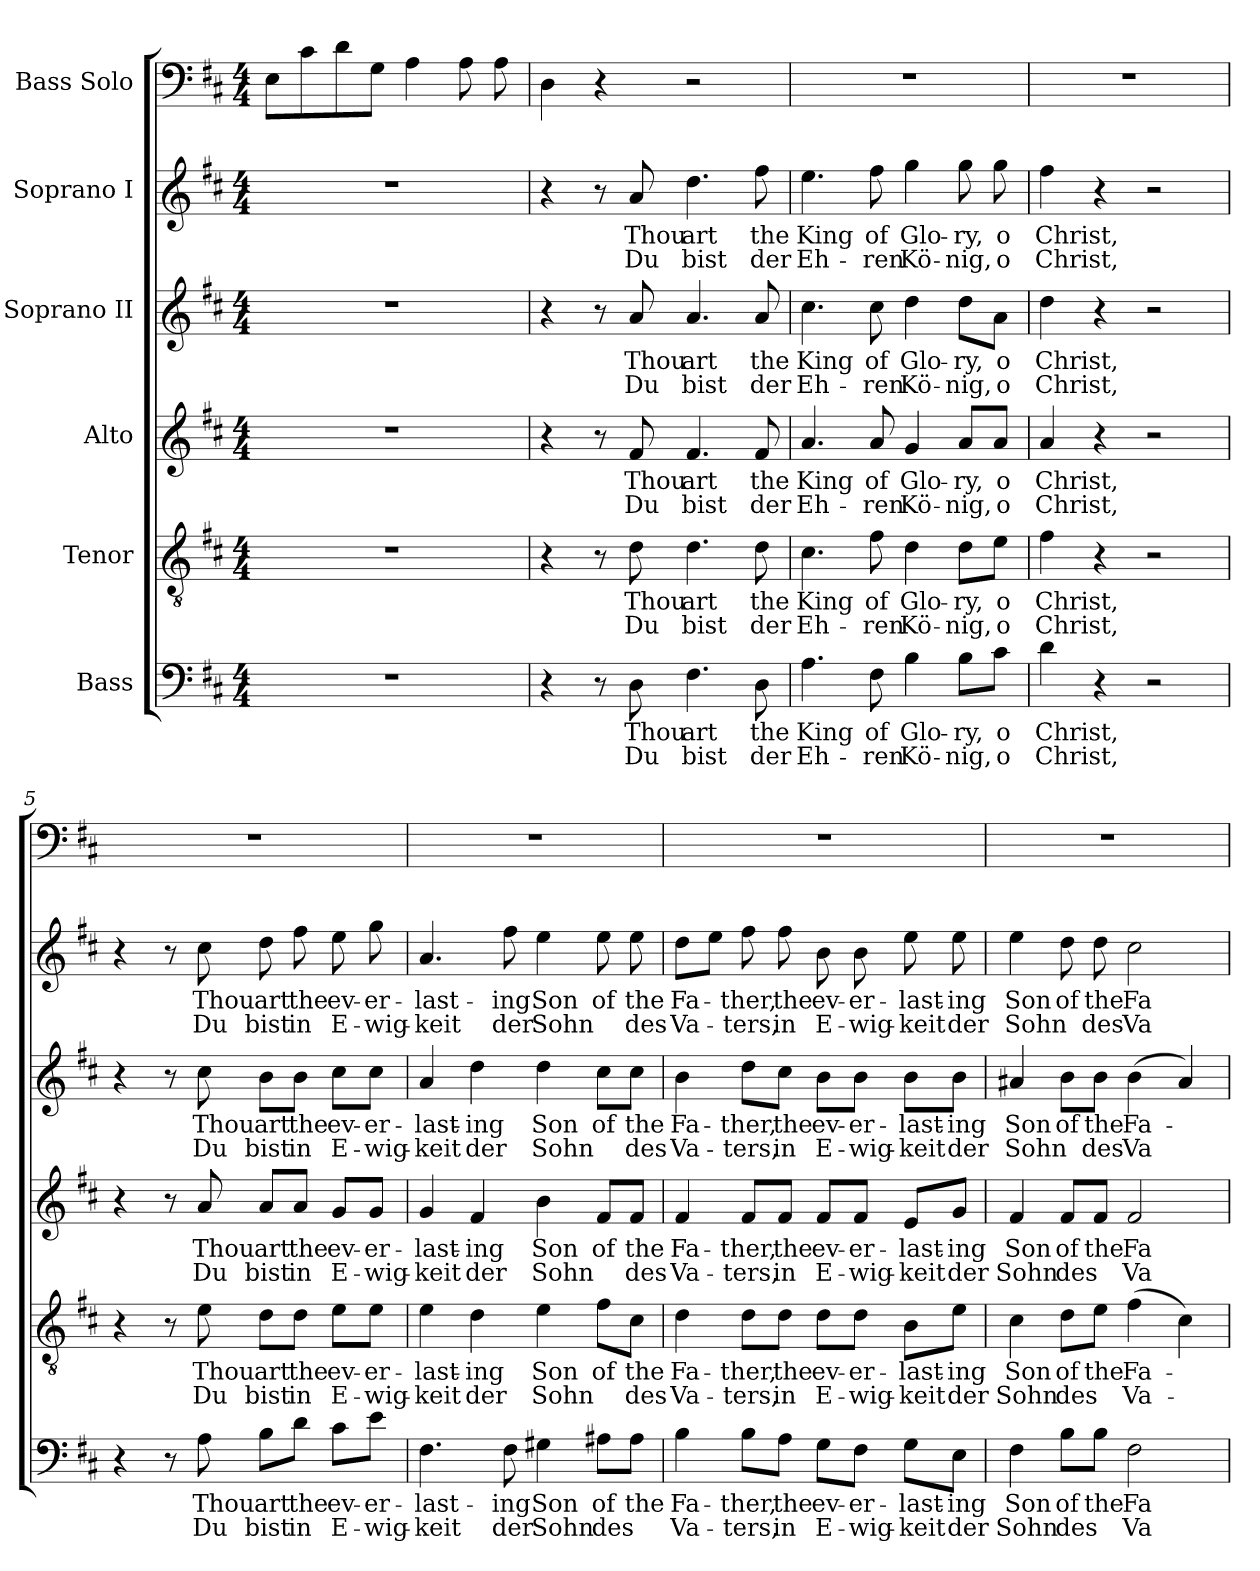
**kern	**text	**text	**kern	**text	**text	**kern	**text	**text	**kern	**text	**text	**kern	**text	**text	**kern
*part6	*part6	*part6	*part5	*part5	*part5	*part4	*part4	*part4	*part3	*part3	*part3	*part2	*part2	*part2	*part1
*staff6	*staff6	*staff6	*staff5	*staff5	*staff5	*staff4	*staff4	*staff4	*staff3	*staff3	*staff3	*staff2	*staff2	*staff2	*staff1
*I"Bass	*	*	*I"Tenor	*	*	*I"Alto	*	*	*I"Soprano II	*	*	*I"Soprano I	*	*	*I"Bass Solo
*clefF4	*	*	*clefGv2	*	*	*clefG2	*	*	*clefG2	*	*	*clefG2	*	*	*clefF4
*k[f#c#]	*	*	*k[f#c#]	*	*	*k[f#c#]	*	*	*k[f#c#]	*	*	*k[f#c#]	*	*	*k[f#c#]
*D:	*	*	*D:	*	*	*D:	*	*	*D:	*	*	*D:	*	*	*D:
*M4/4	*	*	*M4/4	*	*	*M4/4	*	*	*M4/4	*	*	*M4/4	*	*	*M4/4
*MM100	*	*	*MM100	*	*	*MM100	*	*	*MM100	*	*	*MM100	*	*	*MM100
=1	=1	=1	=1	=1	=1	=1	=1	=1	=1	=1	=1	=1	=1	=1	=1
1r	.	.	1r	.	.	1r	.	.	1r	.	.	1r	.	.	8E\L
.	.	.	.	.	.	.	.	.	.	.	.	.	.	.	8c#\
.	.	.	.	.	.	.	.	.	.	.	.	.	.	.	8d\
.	.	.	.	.	.	.	.	.	.	.	.	.	.	.	8G\J
.	.	.	.	.	.	.	.	.	.	.	.	.	.	.	4A\
.	.	.	.	.	.	.	.	.	.	.	.	.	.	.	8A\
.	.	.	.	.	.	.	.	.	.	.	.	.	.	.	8A\
=2	=2	=2	=2	=2	=2	=2	=2	=2	=2	=2	=2	=2	=2	=2	=2
4r	.	.	4r	.	.	4r	.	.	4r	.	.	4r	.	.	4D\
8r	.	.	8r	.	.	8r	.	.	8r	.	.	8r	.	.	4r
!	!LO:LY:b	!LO:LY:b	!	!LO:LY:b	!LO:LY:b	!	!LO:LY:b	!LO:LY:b	!	!LO:LY:b	!LO:LY:b	!	!LO:LY:b	!LO:LY:b	!
8D\	Thou	Du	8d\	Thou	Du	8f#/	Thou	Du	8a/	Thou	Du	8a/	Thou	Du	.
!	!LO:LY:b	!LO:LY:b	!	!LO:LY:b	!LO:LY:b	!	!LO:LY:b	!LO:LY:b	!	!LO:LY:b	!LO:LY:b	!	!LO:LY:b	!LO:LY:b	!
4.F#\	art	bist	4.d\	art	bist	4.f#/	art	bist	4.a/	art	bist	4.dd\	art	bist	2r
!	!LO:LY:b	!LO:LY:b	!	!LO:LY:b	!LO:LY:b	!	!LO:LY:b	!LO:LY:b	!	!LO:LY:b	!LO:LY:b	!	!LO:LY:b	!LO:LY:b	!
8D\	the	der	8d\	the	der	8f#/	the	der	8a/	the	der	8ff#\	the	der	.
=3	=3	=3	=3	=3	=3	=3	=3	=3	=3	=3	=3	=3	=3	=3	=3
!	!LO:LY:b	!LO:LY:b	!	!LO:LY:b	!LO:LY:b	!	!LO:LY:b	!LO:LY:b	!	!LO:LY:b	!LO:LY:b	!	!LO:LY:b	!LO:LY:b	!
4.A\	King	Eh-	4.c#\	King	Eh-	4.a/	King	Eh-	4.cc#\	King	Eh-	4.ee\	King	Eh-	1r
!	!LO:LY:b	!LO:LY:b	!	!LO:LY:b	!LO:LY:b	!	!LO:LY:b	!LO:LY:b	!	!LO:LY:b	!LO:LY:b	!	!LO:LY:b	!LO:LY:b	!
8F#\	of	-ren	8f#\	of	-ren	8a/	of	-ren	8cc#\	of	-ren	8ff#\	of	-ren	.
!	!LO:LY:b	!LO:LY:b	!	!LO:LY:b	!LO:LY:b	!	!LO:LY:b	!LO:LY:b	!	!LO:LY:b	!LO:LY:b	!	!LO:LY:b	!LO:LY:b	!
4B\	Glo-	Kö-	4d\	Glo-	Kö-	4g/	Glo-	Kö-	4dd\	Glo-	Kö-	4gg\	Glo-	Kö-	.
!	!LO:LY:b	!LO:LY:b	!	!LO:LY:b	!LO:LY:b	!	!LO:LY:b	!LO:LY:b	!	!LO:LY:b	!LO:LY:b	!	!LO:LY:b	!LO:LY:b	!
8B\L	-ry,	-nig,	8d\L	-ry,	-nig,	8a/L	-ry,	-nig,	8dd\L	-ry,	-nig,	8gg\	-ry,	-nig,	.
!	!LO:LY:b	!LO:LY:b	!	!LO:LY:b	!LO:LY:b	!	!LO:LY:b	!LO:LY:b	!	!LO:LY:b	!LO:LY:b	!	!LO:LY:b	!LO:LY:b	!
8c#\J	o	o	8e\J	o	o	8a/J	o	o	8a\J	o	o	8gg\	o	o	.
!!LO:PB:g=z
=4	=4	=4	=4	=4	=4	=4	=4	=4	=4	=4	=4	=4	=4	=4	=4
!	!LO:LY:b	!LO:LY:b	!	!LO:LY:b	!LO:LY:b	!	!LO:LY:b	!LO:LY:b	!	!LO:LY:b	!LO:LY:b	!	!LO:LY:b	!LO:LY:b	!
4d\	Christ,	Christ,	4f#\	Christ,	Christ,	4a/	Christ,	Christ,	4dd\	Christ,	Christ,	4ff#\	Christ,	Christ,	1r
4r	.	.	4r	.	.	4r	.	.	4r	.	.	4r	.	.	.
2r	.	.	2r	.	.	2r	.	.	2r	.	.	2r	.	.	.
=5	=5	=5	=5	=5	=5	=5	=5	=5	=5	=5	=5	=5	=5	=5	=5
4r	.	.	4r	.	.	4r	.	.	4r	.	.	4r	.	.	1r
8r	.	.	8r	.	.	8r	.	.	8r	.	.	8r	.	.	.
!	!LO:LY:b	!LO:LY:b	!	!LO:LY:b	!LO:LY:b	!	!LO:LY:b	!LO:LY:b	!	!LO:LY:b	!LO:LY:b	!	!LO:LY:b	!LO:LY:b	!
8A\	Thou	Du	8e\	Thou	Du	8a/	Thou	Du	8cc#\	Thou	Du	8cc#\	Thou	Du	.
!	!LO:LY:b	!LO:LY:b	!	!LO:LY:b	!LO:LY:b	!	!LO:LY:b	!LO:LY:b	!	!LO:LY:b	!LO:LY:b	!	!LO:LY:b	!LO:LY:b	!
8B\L	art	bist	8d\L	art	bist	8a/L	art	bist	8b\L	art	bist	8dd\	art	bist	.
!	!LO:LY:b	!LO:LY:b	!	!LO:LY:b	!LO:LY:b	!	!LO:LY:b	!LO:LY:b	!	!LO:LY:b	!LO:LY:b	!	!LO:LY:b	!LO:LY:b	!
8d\J	the	in	8d\J	the	in	8a/J	the	in	8b\J	the	in	8ff#\	the	in	.
!	!LO:LY:b	!LO:LY:b	!	!LO:LY:b	!LO:LY:b	!	!LO:LY:b	!LO:LY:b	!	!LO:LY:b	!LO:LY:b	!	!LO:LY:b	!LO:LY:b	!
8c#\L	ev-	E-	8e\L	ev-	E-	8g/L	ev-	E-	8cc#\L	ev-	E-	8ee\	ev-	E-	.
!	!LO:LY:b	!LO:LY:b	!	!LO:LY:b	!LO:LY:b	!	!LO:LY:b	!LO:LY:b	!	!LO:LY:b	!LO:LY:b	!	!LO:LY:b	!LO:LY:b	!
8e\J	-er-	-wig-	8e\J	-er-	-wig-	8g/J	-er-	-wig-	8cc#\J	-er-	-wig-	8gg\	-er-	-wig-	.
=6	=6	=6	=6	=6	=6	=6	=6	=6	=6	=6	=6	=6	=6	=6	=6
!	!LO:LY:b	!LO:LY:b	!	!LO:LY:b	!LO:LY:b	!	!LO:LY:b	!LO:LY:b	!	!LO:LY:b	!LO:LY:b	!	!LO:LY:b	!LO:LY:b	!
4.F#\	-last-	-keit	4e\	-last-	-keit	4g/	-last-	-keit	4a/	-last-	-keit	4.a/	-last-	-keit	1r
!	!	!	!	!LO:LY:b	!LO:LY:b	!	!LO:LY:b	!LO:LY:b	!	!LO:LY:b	!LO:LY:b	!	!	!	!
.	.	.	4d\	-ing	der	4f#/	-ing	der	4dd\	-ing	der	.	.	.	.
!	!LO:LY:b	!LO:LY:b	!	!	!	!	!	!	!	!	!	!	!LO:LY:b	!LO:LY:b	!
8F#\	-ing	der	.	.	.	.	.	.	.	.	.	8ff#\	-ing	der	.
!	!LO:LY:b	!LO:LY:b	!	!LO:LY:b	!LO:LY:b	!	!LO:LY:b	!LO:LY:b	!	!LO:LY:b	!LO:LY:b	!	!LO:LY:b	!LO:LY:b	!
4G#X\	Son	Sohn	4e\	Son	Sohn	4b\	Son	Sohn	4dd\	Son	Sohn	4ee\	Son	Sohn	.
!	!LO:LY:b	!LO:LY:b	!	!LO:LY:b	!	!	!LO:LY:b	!	!	!LO:LY:b	!	!	!LO:LY:b	!	!
8A#X\L	of	des	8f#\L	of	.	8f#/L	of	.	8cc#\L	of	.	8ee\	of	.	.
!	!LO:LY:b	!	!	!LO:LY:b	!LO:LY:b	!	!LO:LY:b	!LO:LY:b	!	!LO:LY:b	!LO:LY:b	!	!LO:LY:b	!LO:LY:b	!
8A#\J	the	.	8c#\J	the	des	8f#/J	the	des	8cc#\J	the	des	8ee\	the	des	.
!!LO:PB:g=z
=7	=7	=7	=7	=7	=7	=7	=7	=7	=7	=7	=7	=7	=7	=7	=7
!	!LO:LY:b	!LO:LY:b	!	!LO:LY:b	!LO:LY:b	!	!LO:LY:b	!LO:LY:b	!	!LO:LY:b	!LO:LY:b	!	!LO:LY:b	!LO:LY:b	!
4B\	Fa-	Va-	4d\	Fa-	Va-	4f#/	Fa-	Va-	4b\	Fa-	Va-	8dd\L	Fa-	Va-	1r
.	.	.	.	.	.	.	.	.	.	.	.	8ee\J	.	.	.
!	!LO:LY:b	!LO:LY:b	!	!LO:LY:b	!LO:LY:b	!	!LO:LY:b	!LO:LY:b	!	!LO:LY:b	!LO:LY:b	!	!LO:LY:b	!LO:LY:b	!
8B\L	-ther,	-ters,	8d\L	-ther,	-ters,	8f#/L	-ther,	-ters,	8dd\L	-ther,	-ters,	8ff#\	-ther,	-ters,	.
!	!LO:LY:b	!LO:LY:b	!	!LO:LY:b	!LO:LY:b	!	!LO:LY:b	!LO:LY:b	!	!LO:LY:b	!LO:LY:b	!	!LO:LY:b	!LO:LY:b	!
8A\J	the	in	8d\J	the	in	8f#/J	the	in	8cc#\J	the	in	8ff#\	the	in	.
!	!LO:LY:b	!LO:LY:b	!	!LO:LY:b	!LO:LY:b	!	!LO:LY:b	!LO:LY:b	!	!LO:LY:b	!LO:LY:b	!	!LO:LY:b	!LO:LY:b	!
8G\L	ev-	E-	8d\L	ev-	E-	8f#/L	ev-	E-	8b\L	ev-	E-	8b\	ev-	E-	.
!	!LO:LY:b	!LO:LY:b	!	!LO:LY:b	!LO:LY:b	!	!LO:LY:b	!LO:LY:b	!	!LO:LY:b	!LO:LY:b	!	!LO:LY:b	!LO:LY:b	!
8F#\J	-er-	-wig-	8d\J	-er-	-wig-	8f#/J	-er-	-wig-	8b\J	-er-	-wig-	8b\	-er-	-wig-	.
!	!LO:LY:b	!LO:LY:b	!	!LO:LY:b	!LO:LY:b	!	!LO:LY:b	!LO:LY:b	!	!LO:LY:b	!LO:LY:b	!	!LO:LY:b	!LO:LY:b	!
8G\L	-last-	-keit	8B\L	-last-	-keit	8e/L	-last-	-keit	8b\L	-last-	-keit	8ee\	-last-	-keit	.
!	!LO:LY:b	!LO:LY:b	!	!LO:LY:b	!LO:LY:b	!	!LO:LY:b	!LO:LY:b	!	!LO:LY:b	!LO:LY:b	!	!LO:LY:b	!LO:LY:b	!
8E\J	-ing	der	8e\J	-ing	der	8g/J	-ing	der	8b\J	-ing	der	8ee\	-ing	der	.
!!LO:PB:g=z
=8	=8	=8	=8	=8	=8	=8	=8	=8	=8	=8	=8	=8	=8	=8	=8
!	!LO:LY:b	!LO:LY:b	!	!LO:LY:b	!LO:LY:b	!	!LO:LY:b	!LO:LY:b	!	!LO:LY:b	!LO:LY:b	!	!LO:LY:b	!LO:LY:b	!
4F#\	Son	Sohn	4c#\	Son	Sohn	4f#/	Son	Sohn	4a#X/	Son	Sohn	4ee\	Son	Sohn	1r
!	!LO:LY:b	!LO:LY:b	!	!LO:LY:b	!LO:LY:b	!	!LO:LY:b	!LO:LY:b	!	!LO:LY:b	!	!	!LO:LY:b	!	!
8B\L	of	des	8d\L	of	des	8f#/L	of	des	8b\L	of	.	8dd\	of	.	.
!	!LO:LY:b	!	!	!LO:LY:b	!	!	!LO:LY:b	!	!	!LO:LY:b	!LO:LY:b	!	!LO:LY:b	!LO:LY:b	!
8B\J	the	.	8e\J	the	.	8f#/J	the	.	8b\J	the	des	8dd\	the	des	.
!	!LO:LY:b	!LO:LY:b	!	!LO:LY:b	!LO:LY:b	!	!LO:LY:b	!LO:LY:b	!	!LO:LY:b	!LO:LY:b	!	!LO:LY:b	!LO:LY:b	!
2F#\	Fa-	Va-	(>4f#\	Fa-	Va-	2f#/	Fa-	Va-	(>4b\	Fa-	Va	2cc#\	Fa-	Va	.
.	.	.	4c#\)	.	.	.	.	.	4a#/)	.	.	.	.	.	.
=	=	=	=	=	=	=	=	=	=	=	=	=	=	=	=
*-	*-	*-	*-	*-	*-	*-	*-	*-	*-	*-	*-	*-	*-	*-	*-
